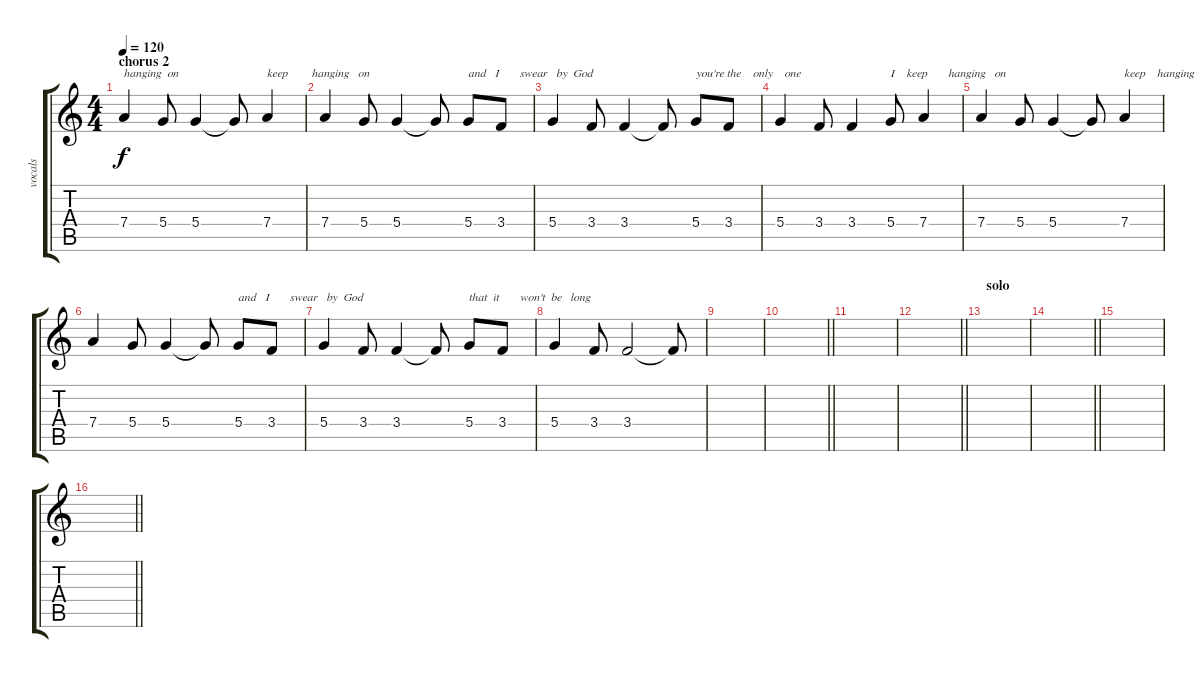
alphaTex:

\track ("vocals" "vocals") {instrument electricguitarjazz}
\staff {score tabs}
\tuning (E4 B3 G3 D3 A2 E2) {hide}
\ts (4 4)
\section ("" "chorus 2")
\tempo 120
\clef g2
\ks c
7.4.4{txt "hanging  on" dy f} 5.4.8 5.4.4 5.4{t}.8 7.4.4{txt "keep        hanging   on"} |
7.4.4 5.4.8 5.4.4 5.4{t}.8 5.4.8{txt "and   I       swear   by  God"} 3.4.8 |
5.4.4 3.4.8 3.4.4 3.4{t}.8 5.4.8{txt "you're the    only    one"} 3.4.8 |
5.4.4 3.4.8 3.4.4 5.4.8{txt "I    keep       hanging   on"} 7.4.4 |
7.4.4 5.4.8 5.4.4 5.4{t}.8 7.4.4{txt "keep    hanging   on"} |
7.4.4 5.4.8 5.4.4 5.4{t}.8 5.4.8{txt "and   I       swear   by  God"} 3.4.8 |
5.4.4 3.4.8 3.4.4 3.4{t}.8 5.4.8{txt "that  it       won't  be   long"} 3.4.8 |
5.4.4 3.4.8 3.4.2 3.4{t}.8 |
|
\barLineRight lightlight
|
|
\barLineRight lightlight
|
\section ("" "solo")
|
\barLineRight lightlight
|
|
\barLineRight lightlight
